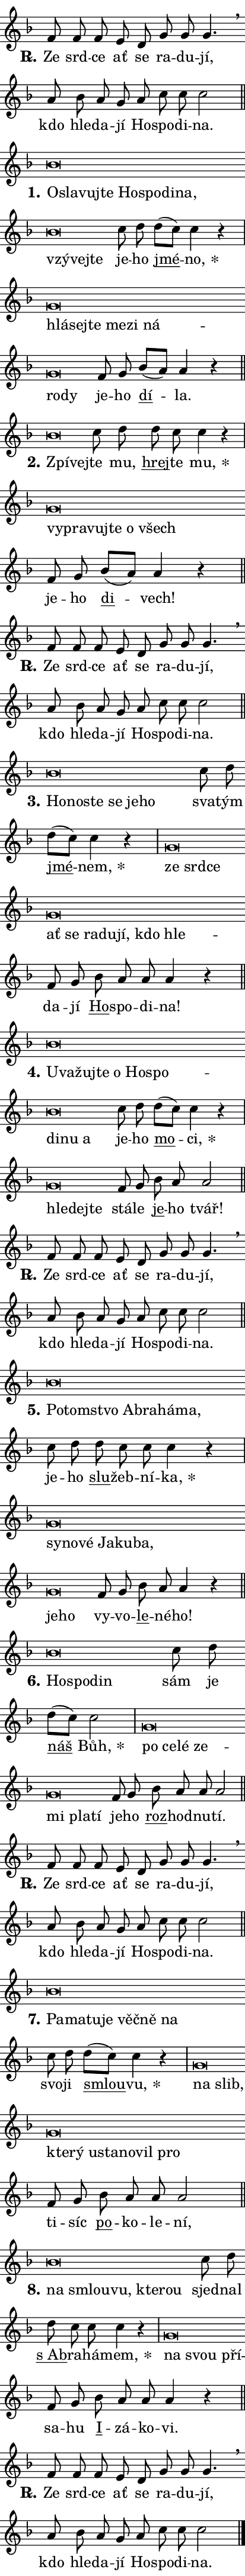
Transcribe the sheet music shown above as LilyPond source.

\version "2.24.0"
\header { tagline = "" }
\paper {
  indent = 0\cm
  top-margin = 0\cm
  right-margin = 0\cm
  bottom-margin = 0\cm
  left-margin = 0\cm
  paper-width = 7\cm
  page-breaking = #ly:one-page-breaking
  system-system-spacing.basic-distance = #11
  score-system-spacing.basic-distance = #11
  ragged-last = ##f
}


%% Author: Thomas Morley
%% https://lists.gnu.org/archive/html/lilypond-user/2020-05/msg00002.html
#(define (line-position grob)
"Returns position of @var[grob} in current system:
   @code{'start}, if at first time-step
   @code{'end}, if at last time-step
   @code{'middle} otherwise
"
  (let* ((col (ly:item-get-column grob))
         (ln (ly:grob-object col 'left-neighbor))
         (rn (ly:grob-object col 'right-neighbor))
         (col-to-check-left (if (ly:grob? ln) ln col))
         (col-to-check-right (if (ly:grob? rn) rn col))
         (break-dir-left
           (and
             (ly:grob-property col-to-check-left 'non-musical #f)
             (ly:item-break-dir col-to-check-left)))
         (break-dir-right
           (and
             (ly:grob-property col-to-check-right 'non-musical #f)
             (ly:item-break-dir col-to-check-right))))
        (cond ((eqv? 1 break-dir-left) 'start)
              ((eqv? -1 break-dir-right) 'end)
              (else 'middle))))

#(define (tranparent-at-line-position vctor)
  (lambda (grob)
  "Relying on @code{line-position} select the relevant enry from @var{vctor}.
Used to determine transparency,"
    (case (line-position grob)
      ((end) (not (vector-ref vctor 0)))
      ((middle) (not (vector-ref vctor 1)))
      ((start) (not (vector-ref vctor 2))))))

noteHeadBreakVisibility =
#(define-music-function (break-visibility)(vector?)
"Makes @code{NoteHead}s transparent relying on @var{break-visibility}"
#{
  \override NoteHead.transparent =
    #(tranparent-at-line-position break-visibility)
#})

#(define delete-ledgers-for-transparent-note-heads
  (lambda (grob)
    "Reads whether a @code{NoteHead} is transparent.
If so this @code{NoteHead} is removed from @code{'note-heads} from
@var{grob}, which is supposed to be @code{LedgerLineSpanner}.
As a result ledgers are not printed for this @code{NoteHead}"
    (let* ((nhds-array (ly:grob-object grob 'note-heads))
           (nhds-list
             (if (ly:grob-array? nhds-array)
                 (ly:grob-array->list nhds-array)
                 '()))
           ;; Relies on the transparent-property being done before
           ;; Staff.LedgerLineSpanner.after-line-breaking is executed.
           ;; This is fragile ...
           (to-keep
             (remove
               (lambda (nhd)
                 (ly:grob-property nhd 'transparent #f))
               nhds-list)))
      ;; TODO find a better method to iterate over grob-arrays, similiar
      ;; to filter/remove etc for lists
      ;; For now rebuilt from scratch
      (set! (ly:grob-object grob 'note-heads)  '())
      (for-each
        (lambda (nhd)
          (ly:pointer-group-interface::add-grob grob 'note-heads nhd))
        to-keep))))

hideNotes = {
  \noteHeadBreakVisibility #begin-of-line-visible
}
unHideNotes = {
  \noteHeadBreakVisibility #all-visible
}

% work-around for resetting accidentals
% https://lilypond.org/doc/v2.23/Documentation/notation/displaying-rhythms#unmetered-music
cadenzaMeasure = {
  \cadenzaOff
  \partial 1024 s1024
  \cadenzaOn
}

#(define-markup-command (accent layout props text) (markup?)
  "Underline accented syllable"
  (interpret-markup layout props
    #{\markup \override #'(offset . 4.3) \underline { #text }#}))

responsum = \markup \concat {
  "R" \hspace #-1.05 \path #0.1 #'((moveto 0 0.07) (lineto 0.9 0.8)) \hspace #0.05 "."
}

\layout {
    \context {
        \Staff
        \remove "Time_signature_engraver"
        \override LedgerLineSpanner.after-line-breaking = #delete-ledgers-for-transparent-note-heads
    }
    \context {
        \Voice {
            \override NoteHead.output-attributes = #'((class . "notehead"))
            \override Hairpin.height = #0.55
        }
    }
    \context {
        \Lyrics {
            \override StanzaNumber.output-attributes = #'((class . "stanzanumber"))
            \override LyricSpace.minimum-distance = #0.9
            \override LyricText.font-name = #"TeX Gyre Schola"
            \override LyricText.font-size = 1
            \override StanzaNumber.font-name = #"TeX Gyre Schola Bold"
            \override StanzaNumber.font-size = 1
        }
    }
}

% magnetic-lyrics.ily
%
%   written by
%     Jean Abou Samra <jean@abou-samra.fr>
%     Werner Lemberg <wl@gnu.org>
%
%   adapted by
%     Jiri Hon <jiri.hon@gmail.com>
%
% Version 2022-Apr-15

% https://www.mail-archive.com/lilypond-user@gnu.org/msg149350.html

#(define (Left_hyphen_pointer_engraver context)
   "Collect syllable-hyphen-syllable occurrences in lyrics and store
them in properties.  This engraver only looks to the left.  For
example, if the lyrics input is @code{foo -- bar}, it does the
following.

@itemize @bullet
@item
Set the @code{text} property of the @code{LyricHyphen} grob between
@q{foo} and @q{bar} to @code{foo}.

@item
Set the @code{left-hyphen} property of the @code{LyricText} grob with
text @q{foo} to the @code{LyricHyphen} grob between @q{foo} and
@q{bar}.
@end itemize

Use this auxiliary engraver in combination with the
@code{lyric-@/text::@/apply-@/magnetic-@/offset!} hook."
   (let ((hyphen #f)
         (text #f))
     (make-engraver
      (acknowledgers
       ((lyric-syllable-interface engraver grob source-engraver)
        (set! text grob)))
      (end-acknowledgers
       ((lyric-hyphen-interface engraver grob source-engraver)
        ;(when (not (grob::has-interface grob 'lyric-space-interface))
          (set! hyphen grob)));)
      ((stop-translation-timestep engraver)
       (when (and text hyphen)
         (ly:grob-set-object! text 'left-hyphen hyphen))
       (set! text #f)
       (set! hyphen #f)))))

#(define (lyric-text::apply-magnetic-offset! grob)
   "If the space between two syllables is less than the value in
property @code{LyricText@/.details@/.squash-threshold}, move the right
syllable to the left so that it gets concatenated with the left
syllable.

Use this function as a hook for
@code{LyricText@/.after-@/line-@/breaking} if the
@code{Left_@/hyphen_@/pointer_@/engraver} is active."
   (let ((hyphen (ly:grob-object grob 'left-hyphen #f)))
     (when hyphen
       (let ((left-text (ly:spanner-bound hyphen LEFT)))
         (when (grob::has-interface left-text 'lyric-syllable-interface)
           (let* ((common (ly:grob-common-refpoint grob left-text X))
                  (this-x-ext (ly:grob-extent grob common X))
                  (left-x-ext
                   (begin
                     ;; Trigger magnetism for left-text.
                     (ly:grob-property left-text 'after-line-breaking)
                     (ly:grob-extent left-text common X)))
                  ;; `delta` is the gap width between two syllables.
                  (delta (- (interval-start this-x-ext)
                            (interval-end left-x-ext)))
                  (details (ly:grob-property grob 'details))
                  (threshold (assoc-get 'squash-threshold details 0.2)))
             (when (< delta threshold)
               (let* (;; We have to manipulate the input text so that
                      ;; ligatures crossing syllable boundaries are not
                      ;; disabled.  For languages based on the Latin
                      ;; script this is essentially a beautification.
                      ;; However, for non-Western scripts it can be a
                      ;; necessity.
                      (lt (ly:grob-property left-text 'text))
                      (rt (ly:grob-property grob 'text))
                      (is-space (grob::has-interface hyphen 'lyric-space-interface))
                      (space (if is-space " " ""))
                      (space-markup (grob-interpret-markup grob " "))
                      (space-size (interval-length (ly:stencil-extent space-markup X)))
                      (extra-delta (if is-space space-size 0))
                      ;; Append new syllable.
                      (ltrt-space (if (and (string? lt) (string? rt))
                                (string-append lt space rt)
                                (make-concat-markup (list lt space rt))))
                      ;; Right-align `ltrt` to the right side.
                      (ltrt-space-markup (grob-interpret-markup
                               grob
                               (make-translate-markup
                                (cons (interval-length this-x-ext) 0)
                                (make-right-align-markup ltrt-space)))))
                 (begin
                   ;; Don't print `left-text`.
                   (ly:grob-set-property! left-text 'stencil #f)
                   ;; Set text and stencil (which holds all collected
                   ;; syllables so far) and shift it to the left.
                   (ly:grob-set-property! grob 'text ltrt-space)
                   (ly:grob-set-property! grob 'stencil ltrt-space-markup)
                   (ly:grob-translate-axis! grob (- (- delta extra-delta)) X))))))))))


#(define (lyric-hyphen::displace-bounds-first grob)
   ;; Make very sure this callback isn't triggered too early.
   (let ((left (ly:spanner-bound grob LEFT))
         (right (ly:spanner-bound grob RIGHT)))
     (ly:grob-property left 'after-line-breaking)
     (ly:grob-property right 'after-line-breaking)
     (ly:lyric-hyphen::print grob)))

squashThreshold = #0.4

\layout {
  \context {
    \Lyrics
    \consists #Left_hyphen_pointer_engraver
    \override LyricText.after-line-breaking =
      #lyric-text::apply-magnetic-offset!
    \override LyricHyphen.stencil = #lyric-hyphen::displace-bounds-first
    \override LyricText.details.squash-threshold = \squashThreshold
    \override LyricHyphen.minimum-distance = 0
    \override LyricHyphen.minimum-length = \squashThreshold
  }
}

squash = \override LyricText.details.squash-threshold = 9999
unSquash = \override LyricText.details.squash-threshold = \squashThreshold

left = \override LyricText.self-alignment-X = #LEFT
unLeft = \revert LyricText.self-alignment-X

starOffset = #(lambda (grob) 
                (let ((x_offset (ly:self-alignment-interface::aligned-on-x-parent grob)))
                  (if (= x_offset 0) 0 (+ x_offset 1.2))))

star = #(define-music-function (syllable)(string?)
"Append star separator at the end of a syllable"
#{
  \once \override LyricText.X-offset = #starOffset
  \lyricmode { \markup {
    #syllable
    \override #'((font-name . "TeX Gyre Schola Bold")) \hspace #0.2 \lower #0.65 \larger "*"
  } }
#})

starAccent = #(define-music-function (syllable)(string?)
"Append star separator at the end of a syllable and make accent"
#{
  \once \override LyricText.X-offset = #starOffset
  \lyricmode { \markup {
    \accent #syllable
    \override #'((font-name . "TeX Gyre Schola Bold")) \hspace #0.2 \lower #0.65 \larger "*"
  } }
#})

breath = #(define-music-function (syllable)(string?)
"Append breathing indicator at the end of a syllable"
#{
  \lyricmode { \markup { #syllable "+" } }
#})

optionalBreath = #(define-music-function (syllable)(string?)
"Append optional breathing indicator at the end of a syllable"
#{
  \lyricmode { \markup { #syllable "(+)" } }
#})


\score {
    <<
        \new Voice = "melody" { \cadenzaOn \key f \major \relative { f'8 f f e d g g g4. \breathe \bar "" a8 bes a g \bar "" a c c c2 \cadenzaMeasure \bar "||" \break } }
        \new Lyrics \lyricsto "melody" { \lyricmode { \set stanza = \responsum
Ze srd -- ce ať se ra -- du -- jí, kdo hle -- da -- jí Ho -- spo -- di -- na. } }
    >>
    \layout {}
}

\score {
    <<
        \new Voice = "melody" { \cadenzaOn \key f \major \relative { bes'\breve*1/16 \hideNotes \breve*1/16 \bar "" \breve*1/16 \bar "" \breve*1/16 \bar "" \breve*1/16 \bar "" \breve*1/16 \bar "" \breve*1/16 \bar "" \breve*1/16 \bar "" \breve*1/16 \bar "" \breve*1/16 \breve*1/16 \bar "" \unHideNotes c8 d \bar "" d[( c)] c4 r \cadenzaMeasure \bar "|" g\breve*1/16 \hideNotes \breve*1/16 \bar "" \breve*1/16 \bar "" \breve*1/16 \bar "" \breve*1/16 \bar "" \breve*1/16 \bar "" \breve*1/16 \breve*1/16 \bar "" \unHideNotes f8 g \bar "" bes[( a)] a4 r \cadenzaMeasure \bar "||" \break } }
        \new Lyrics \lyricsto "melody" { \lyricmode { \set stanza = "1."
\left O -- \squash sla -- vuj -- te Ho -- spo -- di -- na, vzý -- vej -- te \unLeft \unSquash je -- ho \markup \accent jmé -- \star no, \left hlá -- \squash sej -- te me -- zi ná -- ro -- dy \unLeft \unSquash je -- ho \markup \accent dí -- la. } }
    >>
    \layout {}
}

\score {
    <<
        \new Voice = "melody" { \cadenzaOn \key f \major \relative { bes'\breve*1/16 \hideNotes \breve*1/16 \bar "" \unHideNotes c8 d \bar "" d c c4 r \cadenzaMeasure \bar "|" g\breve*1/16 \hideNotes \breve*1/16 \bar "" \breve*1/16 \bar "" \breve*1/16 \bar "" \breve*1/16 \breve*1/16 \bar "" \unHideNotes f8 g \bar "" bes[( a)] a4 r \cadenzaMeasure \bar "||" \break } }
        \new Lyrics \lyricsto "melody" { \lyricmode { \set stanza = "2."
\left Zpí -- \squash vej -- \unLeft \unSquash te mu, \markup \accent hrej -- te \star mu, \left vy -- \squash pra -- vuj -- te o všech \unLeft \unSquash je -- ho \markup \accent di -- vech! } }
    >>
    \layout {}
}

\score {
    <<
        \new Voice = "melody" { \cadenzaOn \key f \major \relative { f'8 f f e d g g g4. \breathe \bar "" a8 bes a g \bar "" a c c c2 \cadenzaMeasure \bar "||" \break } }
        \new Lyrics \lyricsto "melody" { \lyricmode { \set stanza = \responsum
Ze srd -- ce ať se ra -- du -- jí, kdo hle -- da -- jí Ho -- spo -- di -- na. } }
    >>
    \layout {}
}

\score {
    <<
        \new Voice = "melody" { \cadenzaOn \key f \major \relative { bes'\breve*1/16 \hideNotes \breve*1/16 \bar "" \breve*1/16 \bar "" \breve*1/16 \bar "" \breve*1/16 \breve*1/16 \bar "" \unHideNotes c8 d \bar "" d[( c)] c4 r \cadenzaMeasure \bar "|" g\breve*1/16 \hideNotes \breve*1/16 \bar "" \breve*1/16 \bar "" \breve*1/16 \bar "" \breve*1/16 \bar "" \breve*1/16 \bar "" \breve*1/16 \bar "" \breve*1/16 \bar "" \breve*1/16 \breve*1/16 \bar "" \unHideNotes f8 g \bar "" bes a a a4 r \cadenzaMeasure \bar "||" \break } }
        \new Lyrics \lyricsto "melody" { \lyricmode { \set stanza = "3."
\left Ho -- \squash no -- ste se je -- ho \unLeft \unSquash sva -- tým \markup \accent jmé -- \star nem, \left ze \squash srd -- ce ať se ra -- du -- jí, kdo hle -- \unLeft \unSquash da -- jí \markup \accent Ho -- spo -- di -- na! } }
    >>
    \layout {}
}

\score {
    <<
        \new Voice = "melody" { \cadenzaOn \key f \major \relative { bes'\breve*1/16 \hideNotes \breve*1/16 \bar "" \breve*1/16 \bar "" \breve*1/16 \bar "" \breve*1/16 \bar "" \breve*1/16 \bar "" \breve*1/16 \bar "" \breve*1/16 \bar "" \breve*1/16 \breve*1/16 \bar "" \unHideNotes c8 d \bar "" d[( c)] c4 r \cadenzaMeasure \bar "|" g\breve*1/16 \hideNotes \breve*1/16 \breve*1/16 \bar "" \unHideNotes f8 g \bar "" bes a a2 \cadenzaMeasure \bar "||" \break } }
        \new Lyrics \lyricsto "melody" { \lyricmode { \set stanza = "4."
\left U -- \squash va -- žuj -- te o Ho -- spo -- di -- nu a \unLeft \unSquash je -- ho \markup \accent mo -- \star ci, \left hle -- \squash dej -- te \unLeft \unSquash stá -- le \markup \accent je -- ho tvář! } }
    >>
    \layout {}
}

\score {
    <<
        \new Voice = "melody" { \cadenzaOn \key f \major \relative { f'8 f f e d g g g4. \breathe \bar "" a8 bes a g \bar "" a c c c2 \cadenzaMeasure \bar "||" \break } }
        \new Lyrics \lyricsto "melody" { \lyricmode { \set stanza = \responsum
Ze srd -- ce ať se ra -- du -- jí, kdo hle -- da -- jí Ho -- spo -- di -- na. } }
    >>
    \layout {}
}

\score {
    <<
        \new Voice = "melody" { \cadenzaOn \key f \major \relative { bes'\breve*1/16 \hideNotes \breve*1/16 \bar "" \breve*1/16 \bar "" \breve*1/16 \bar "" \breve*1/16 \bar "" \breve*1/16 \breve*1/16 \bar "" \unHideNotes c8 d \bar "" d c c c4 r \cadenzaMeasure \bar "|" g\breve*1/16 \hideNotes \breve*1/16 \bar "" \breve*1/16 \bar "" \breve*1/16 \bar "" \breve*1/16 \bar "" \breve*1/16 \bar "" \breve*1/16 \breve*1/16 \bar "" \unHideNotes f8 g \bar "" bes a a4 r \cadenzaMeasure \bar "||" \break } }
        \new Lyrics \lyricsto "melody" { \lyricmode { \set stanza = "5."
\left Po -- \squash tom -- stvo Ab -- ra -- há -- ma, \unLeft \unSquash je -- ho \markup \accent slu -- žeb -- ní -- \star ka, \left sy -- \squash no -- vé Ja -- ku -- ba, je -- ho \unLeft \unSquash vy -- vo -- \markup \accent le -- né -- ho! } }
    >>
    \layout {}
}

\score {
    <<
        \new Voice = "melody" { \cadenzaOn \key f \major \relative { bes'\breve*1/16 \hideNotes \breve*1/16 \breve*1/16 \bar "" \unHideNotes c8 d \bar "" d[( c)] c2 \cadenzaMeasure \bar "|" g\breve*1/16 \hideNotes \breve*1/16 \bar "" \breve*1/16 \bar "" \breve*1/16 \bar "" \breve*1/16 \bar "" \breve*1/16 \breve*1/16 \bar "" \unHideNotes f8 g \bar "" bes a a a2 \cadenzaMeasure \bar "||" \break } }
        \new Lyrics \lyricsto "melody" { \lyricmode { \set stanza = "6."
\left Ho -- \squash spo -- din \unLeft \unSquash sám je \markup \accent náš \star Bůh, \left po \squash ce -- lé ze -- mi pla -- tí \unLeft \unSquash je -- ho \markup \accent roz -- hod -- nu -- tí. } }
    >>
    \layout {}
}

\score {
    <<
        \new Voice = "melody" { \cadenzaOn \key f \major \relative { f'8 f f e d g g g4. \breathe \bar "" a8 bes a g \bar "" a c c c2 \cadenzaMeasure \bar "||" \break } }
        \new Lyrics \lyricsto "melody" { \lyricmode { \set stanza = \responsum
Ze srd -- ce ať se ra -- du -- jí, kdo hle -- da -- jí Ho -- spo -- di -- na. } }
    >>
    \layout {}
}

\score {
    <<
        \new Voice = "melody" { \cadenzaOn \key f \major \relative { bes'\breve*1/16 \hideNotes \breve*1/16 \bar "" \breve*1/16 \bar "" \breve*1/16 \bar "" \breve*1/16 \bar "" \breve*1/16 \breve*1/16 \bar "" \unHideNotes c8 d \bar "" d[( c)] c4 r \cadenzaMeasure \bar "|" g\breve*1/16 \hideNotes \breve*1/16 \bar "" \breve*1/16 \bar "" \breve*1/16 \bar "" \breve*1/16 \bar "" \breve*1/16 \bar "" \breve*1/16 \bar "" \breve*1/16 \breve*1/16 \bar "" \unHideNotes f8 g \bar "" bes a a a2 \cadenzaMeasure \bar "||" \break } }
        \new Lyrics \lyricsto "melody" { \lyricmode { \set stanza = "7."
\left Pa -- \squash ma -- tu -- je věč -- ně na \unLeft \unSquash svo -- ji \markup \accent smlou -- \star vu, \left na \squash slib, kte -- rý u -- sta -- no -- vil pro \unLeft \unSquash ti -- síc \markup \accent po -- ko -- le -- ní, } }
    >>
    \layout {}
}

\score {
    <<
        \new Voice = "melody" { \cadenzaOn \key f \major \relative { bes'\breve*1/16 \hideNotes \breve*1/16 \bar "" \breve*1/16 \bar "" \breve*1/16 \breve*1/16 \bar "" \unHideNotes c8 d \bar "" d c c c4 r \cadenzaMeasure \bar "|" g\breve*1/16 \hideNotes \breve*1/16 \breve*1/16 \bar "" \unHideNotes f8 g \bar "" bes a a a4 r \cadenzaMeasure \bar "||" \break } }
        \new Lyrics \lyricsto "melody" { \lyricmode { \set stanza = "8."
\left na \squash smlou -- vu, kte -- rou \unLeft \unSquash sjed -- nal \markup \accent "s Ab" -- ra -- há -- \star mem, \left na \squash svou pří -- \unLeft \unSquash sa -- hu \markup \accent I -- zá -- ko -- vi. } }
    >>
    \layout {}
}

\score {
    <<
        \new Voice = "melody" { \cadenzaOn \key f \major \relative { f'8 f f e d g g g4. \breathe \bar "" a8 bes a g \bar "" a c c c2 \cadenzaMeasure \bar "||" \break } \bar "|." }
        \new Lyrics \lyricsto "melody" { \lyricmode { \set stanza = \responsum
Ze srd -- ce ať se ra -- du -- jí, kdo hle -- da -- jí Ho -- spo -- di -- na. } }
    >>
    \layout {}
}
